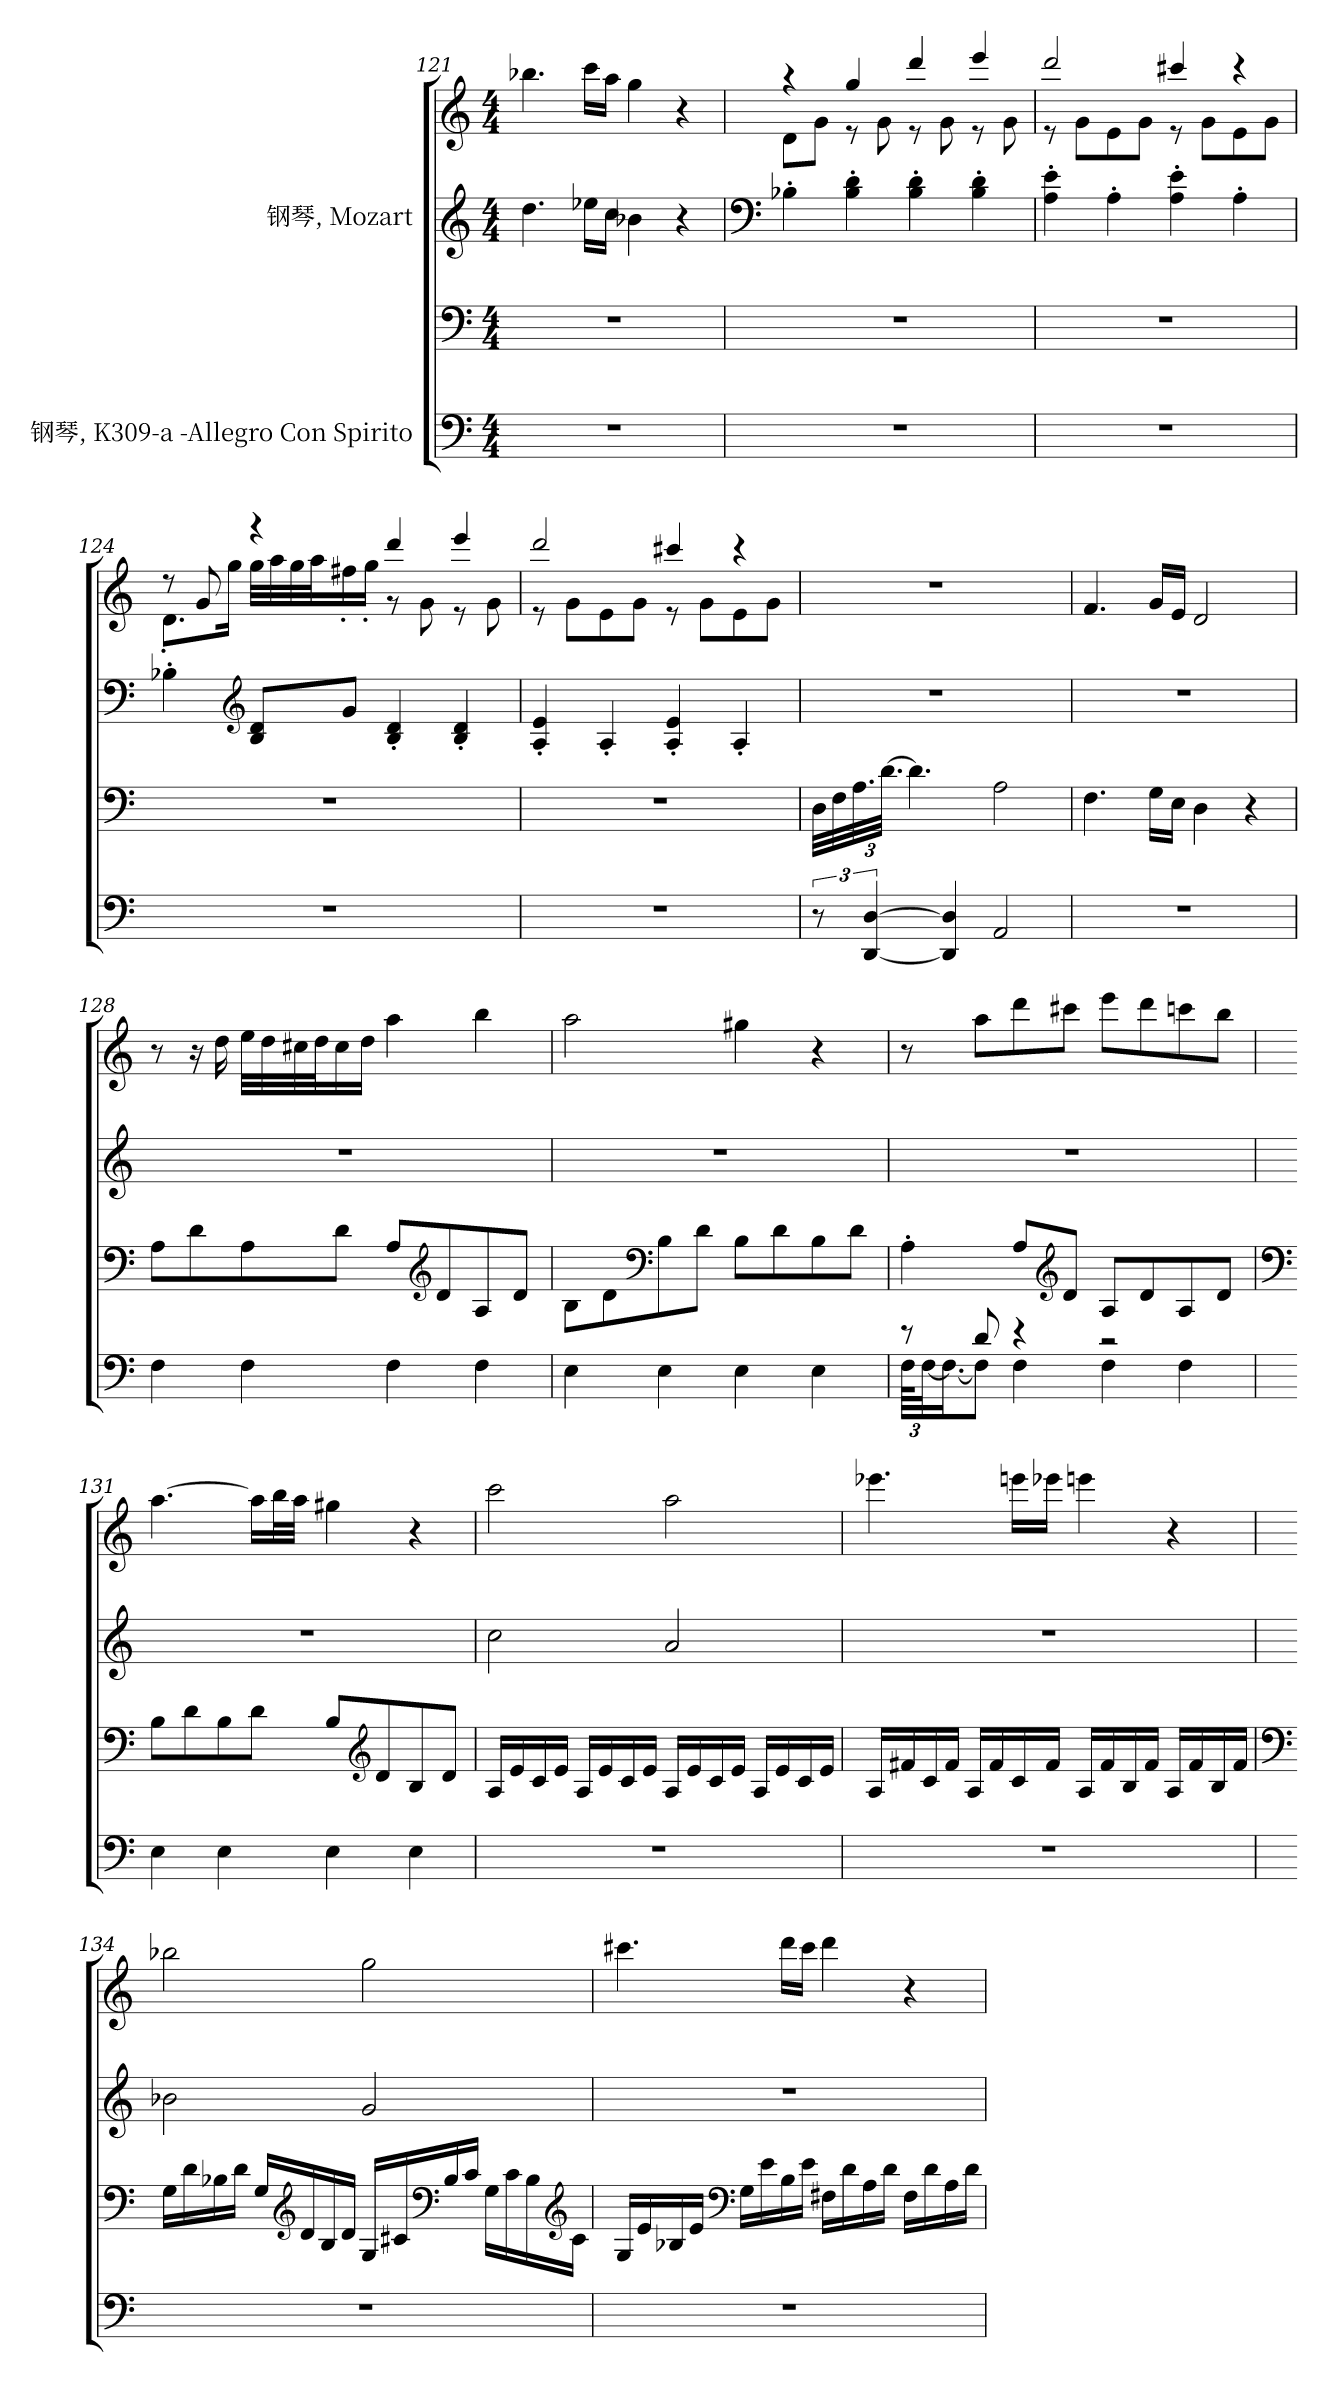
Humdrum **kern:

**kern	**kern	**kern	**kern
*part2	*part2	*part1	*part1
*staff4	*staff3	*staff2	*staff1
*I"钢琴, K309-a -Allegro Con Spirito	*	*I"钢琴, Mozart	*
*clefF4	*clefF4	*clefG2	*clefG2
*k[]	*k[]	*k[]	*k[]
*M4/4	*M4/4	*M4/4	*M4/4
=121	=121	=121	=121
1r	1r	4.dd\	4.bb-X\
.	.	16ee-X\LL	16ccc\LL
.	.	16cc\JJ	16aa\JJ
.	.	4b-X\	4gg\
.	.	4r	4r
=122	=122	=122	=122
*	*	*clefF4	*
*	*	*	*^
1r	1r	4B-X'\	4r	8d\L
.	.	.	.	8g\J
.	.	4B-\' 4d\'	4gg/	8r
.	.	.	.	8g\
.	.	4B-\' 4d\'	4ddd/	8r
.	.	.	.	8g\
.	.	4B-\' 4d\'	4eee/	8r
.	.	.	.	8g\
=123	=123	=123	=123	=123
1r	1r	4A\' 4e\'	2ddd/	8r
.	.	.	.	8g\L
.	.	4A'\	.	8e\
.	.	.	.	8g\J
.	.	4A\' 4e\'	4ccc#X/	8r
.	.	.	.	8g\L
.	.	4A'\	4r	8e\
.	.	.	.	8g\J
!!LO:LB:g=z	!!
=124	=124	=124	=124	=124
1r	1r	4B-X'\	8r	8.d'\L
.	.	.	8g/	.
.	.	.	.	16gg\Jk
*	*	*clefG2	*	*
.	.	8B-/ 8d/L	4r	32gg\LLL
.	.	.	.	32aa\
.	.	.	.	32gg\
.	.	.	.	32aa\J
.	.	8g/J	.	16ff#X'\
.	.	.	.	16gg'\JJ
.	.	4B-/' 4d/'	4ddd/	8r
.	.	.	.	8g\
.	.	4B-/' 4d/'	4eee/	8r
.	.	.	.	8g\
=125	=125	=125	=125	=125
1r	1r	4A/' 4e/'	2ddd/	8r
.	.	.	.	8g\L
.	.	4A'/	.	8e\
.	.	.	.	8g\J
.	.	4A/' 4e/'	4ccc#X/	8r
.	.	.	.	8g\L
.	.	4A'/	4r	8e\
.	.	.	.	8g\J
*	*	*	*v	*v
=126	=126	=126	=126
12r	32D\LLL	1r	1r
.	32F\	.	.
*	*Xbrackettup	*	*
.	48.A\	.	.
[6DD/ [6D/	.	.	.
.	[48.d\JJJ	.	.
.	4.d\]	.	.
4DD/] 4D/]	.	.	.
2AA/	2A\	.	.
=127	=127	=127	=127
1r	4.F\	1r	4.f/
.	16G\LL	.	16g/LL
.	16E\JJ	.	16e/JJ
.	4D\	.	2d/
.	4r	.	.
!!LO:LB:g=z
=128	=128	=128	=128
4F\	8A\L	1r	8r
.	8d\	.	16r
.	.	.	16dd\
4F\	8A\	.	32ee\LLL
.	.	.	32dd\
.	.	.	32cc#X\
.	.	.	32dd\J
.	8d\J	.	16cc#\
.	.	.	16dd\JJ
4F\	8A/L	.	4aa\
*	*clefG2	*	*
.	8d/	.	.
4F\	8A/	.	4bb\
.	8d/J	.	.
=129	=129	=129	=129
4E\	8B\L	1r	2aa\
.	8d\	.	.
*	*clefF4	*	*
4E\	8B\	.	.
.	8d\J	.	.
4E\	8B\L	.	4gg#X\
.	8d\	.	.
4E\	8B\	.	4r
.	8d\J	.	.
=130	=130	=130	=130
*^	*	*	*
*	*Xbrackettup	*	*	*
8r	96F\KLLL	4A'\	1r	8r
.	[48F\J	.	.	.
.	16.F\J_	.	.	.
8d/	8F\J]	.	.	8aa\L
4r	4F\	8A/L	.	8ddd\
*	*	*clefG2	*	*
.	.	8d/J	.	8ccc#X\J
2r	4F\	8A/L	.	8eee\L
.	.	8d/	.	8ddd\
.	4F\	8A/	.	8cccn\
.	.	8d/J	.	8bb\J
*v	*v	*	*	*
!!LO:PB:g=z
=131	=131	=131	=131
*	*clefF4	*	*
4E\	8B\L	1r	[4.aa\
.	8d\	.	.
4E\	8B\	.	.
.	8d\J	.	16aa\LL]
.	.	.	32bb\L
.	.	.	32aa\JJJ
4E\	8B/L	.	4gg#X\
*	*clefG2	*	*
.	8d/	.	.
4E\	8B/	.	4r
.	8d/J	.	.
=132	=132	=132	=132
1r	16A/LL	2cc\	2ccc\
.	16e/	.	.
.	16c/	.	.
.	16e/JJ	.	.
.	16A/LL	.	.
.	16e/	.	.
.	16c/	.	.
.	16e/JJ	.	.
.	16A/LL	2a/	2aa\
.	16e/	.	.
.	16c/	.	.
.	16e/JJ	.	.
.	16A/LL	.	.
.	16e/	.	.
.	16c/	.	.
.	16e/JJ	.	.
!!LO:LB:g=z
=133	=133	=133	=133
1r	16A/LL	1r	4.eee-X\
.	16f#X/	.	.
.	16c/	.	.
.	16f#/JJ	.	.
.	16A/LL	.	.
.	16f#/	.	.
.	16c/	.	16eeen\LL
.	16f#/JJ	.	16eee-X\JJ
.	16A/LL	.	4eeen\
.	16f#/	.	.
.	16B/	.	.
.	16f#/JJ	.	.
.	16A/LL	.	4r
.	16f#/	.	.
.	16B/	.	.
.	16f#/JJ	.	.
=134	=134	=134	=134
*	*clefF4	*	*
1r	16G\LL	2b-X\	2bb-X\
.	16d\	.	.
.	16B-X\	.	.
.	16d\JJ	.	.
.	16G/LL	.	.
*	*clefG2	*	*
.	16d/	.	.
.	16B-/	.	.
.	16d/JJ	.	.
.	16G/LL	2g/	2gg\
.	16c#X/	.	.
*	*clefF4	*	*
.	16B-/	.	.
.	16c#/JJ	.	.
.	16G\LL	.	.
.	16c#\	.	.
.	16B-\	.	.
*	*clefG2	*	*
.	16c#\JJ	.	.
!!LO:LB:g=z
=135	=135	=135	=135
1r	16G/LL	1r	4.ccc#X\
.	16e/	.	.
.	16B-X/	.	.
.	16e/JJ	.	.
*	*clefF4	*	*
.	16G\LL	.	.
.	16e\	.	.
.	16B-\	.	16ddd\LL
.	16e\JJ	.	16ccc#\JJ
.	16F#X\LL	.	4ddd\
.	16d\	.	.
.	16A\	.	.
.	16d\JJ	.	.
.	16F#\LL	.	4r
.	16d\	.	.
.	16A\	.	.
.	16d\JJ	.	.
=	=	=	=
*-	*-	*-	*-
